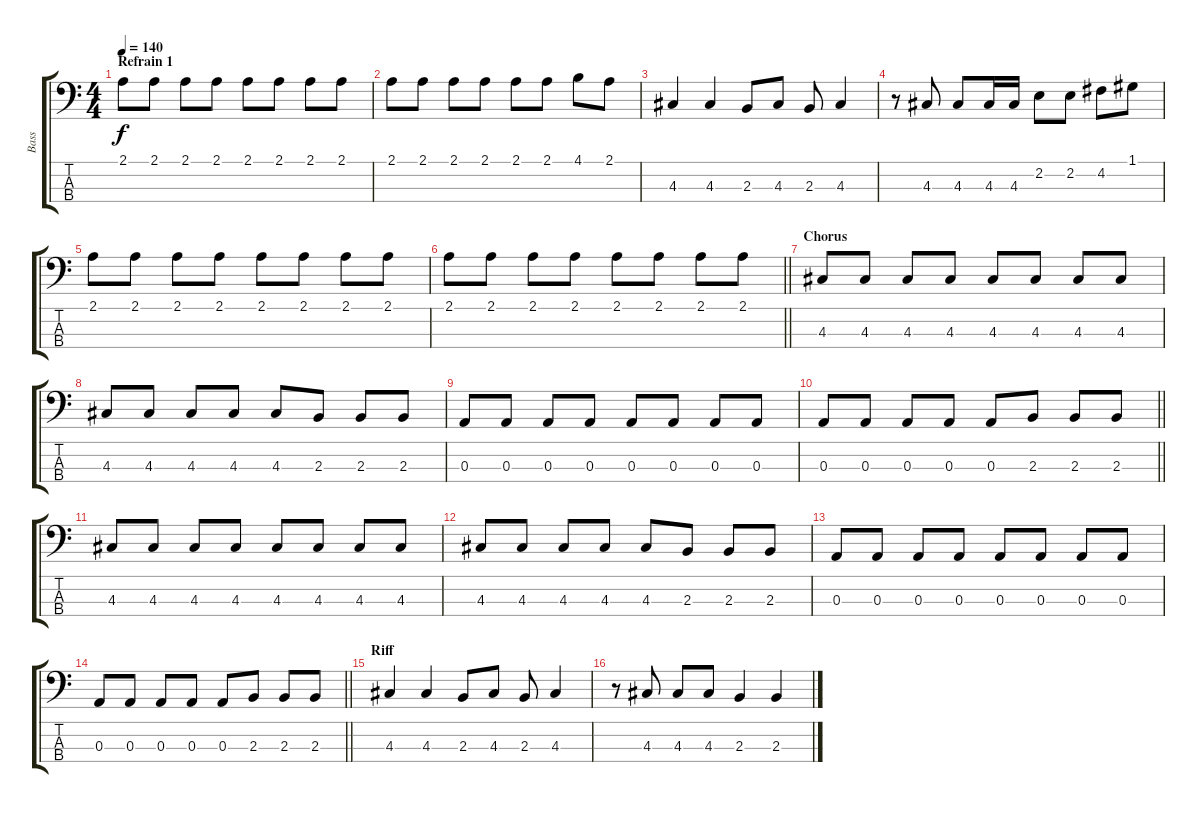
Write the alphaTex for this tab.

\track ("Bass" "Bass") {instrument electricbassfinger}
\staff {score tabs}
\tuning (G2 D2 A1 E1) {hide}
\ts (4 4)
\section ("" "Refrain 1")
\tempo 140
\clef f4
\ks c
2.1.8{dy f} 2.1.8 2.1.8 2.1.8 2.1.8 2.1.8 2.1.8 2.1.8 |
2.1.8 2.1.8 2.1.8 2.1.8 2.1.8 2.1.8 4.1.8 2.1.8 |
4.3.4 4.3.4 2.3.8 4.3.8 2.3.8 4.3.4 |
r.8 4.3.8 4.3.8 4.3.16 4.3.16 2.2.8 2.2.8 4.2.8 1.1.8 |
2.1.8 2.1.8 2.1.8 2.1.8 2.1.8 2.1.8 2.1.8 2.1.8 |
\barLineRight lightlight
2.1.8 2.1.8 2.1.8 2.1.8 2.1.8 2.1.8 2.1.8 2.1.8 |
\section ("" "Chorus")
4.3.8 4.3.8 4.3.8 4.3.8 4.3.8 4.3.8 4.3.8 4.3.8 |
4.3.8 4.3.8 4.3.8 4.3.8 4.3.8 2.3.8 2.3.8 2.3.8 |
0.3.8 0.3.8 0.3.8 0.3.8 0.3.8 0.3.8 0.3.8 0.3.8 |
\barLineRight lightlight
0.3.8 0.3.8 0.3.8 0.3.8 0.3.8 2.3.8 2.3.8 2.3.8 |
4.3.8 4.3.8 4.3.8 4.3.8 4.3.8 4.3.8 4.3.8 4.3.8 |
4.3.8 4.3.8 4.3.8 4.3.8 4.3.8 2.3.8 2.3.8 2.3.8 |
0.3.8 0.3.8 0.3.8 0.3.8 0.3.8 0.3.8 0.3.8 0.3.8 |
\barLineRight lightlight
0.3.8 0.3.8 0.3.8 0.3.8 0.3.8 2.3.8 2.3.8 2.3.8 |
\section ("" "Riff")
4.3.4 4.3.4 2.3.8 4.3.8 2.3.8 4.3.4 |
r.8 4.3.8 4.3.8 4.3.8 2.3.4 2.3.4
